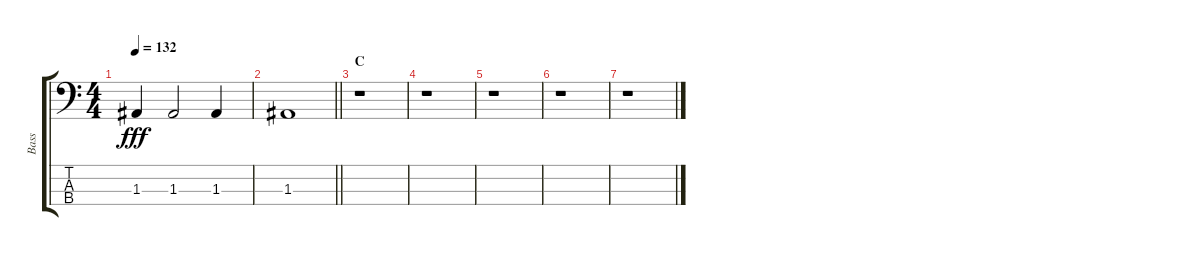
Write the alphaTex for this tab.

\track ("Bass" "Bass") {instrument electricbassfinger}
\staff {score tabs}
\tuning (G2 D2 A1 E1) {hide}
\ts (4 4)
\tempo 132
\clef f4
\ks c
1.3.4{dy fff} 1.3.2 1.3.4 |
\barLineRight lightlight
1.3.1 |
\section ("" "C")
r.1 |
r.1 |
r.1 |
r.1 |
r.1
